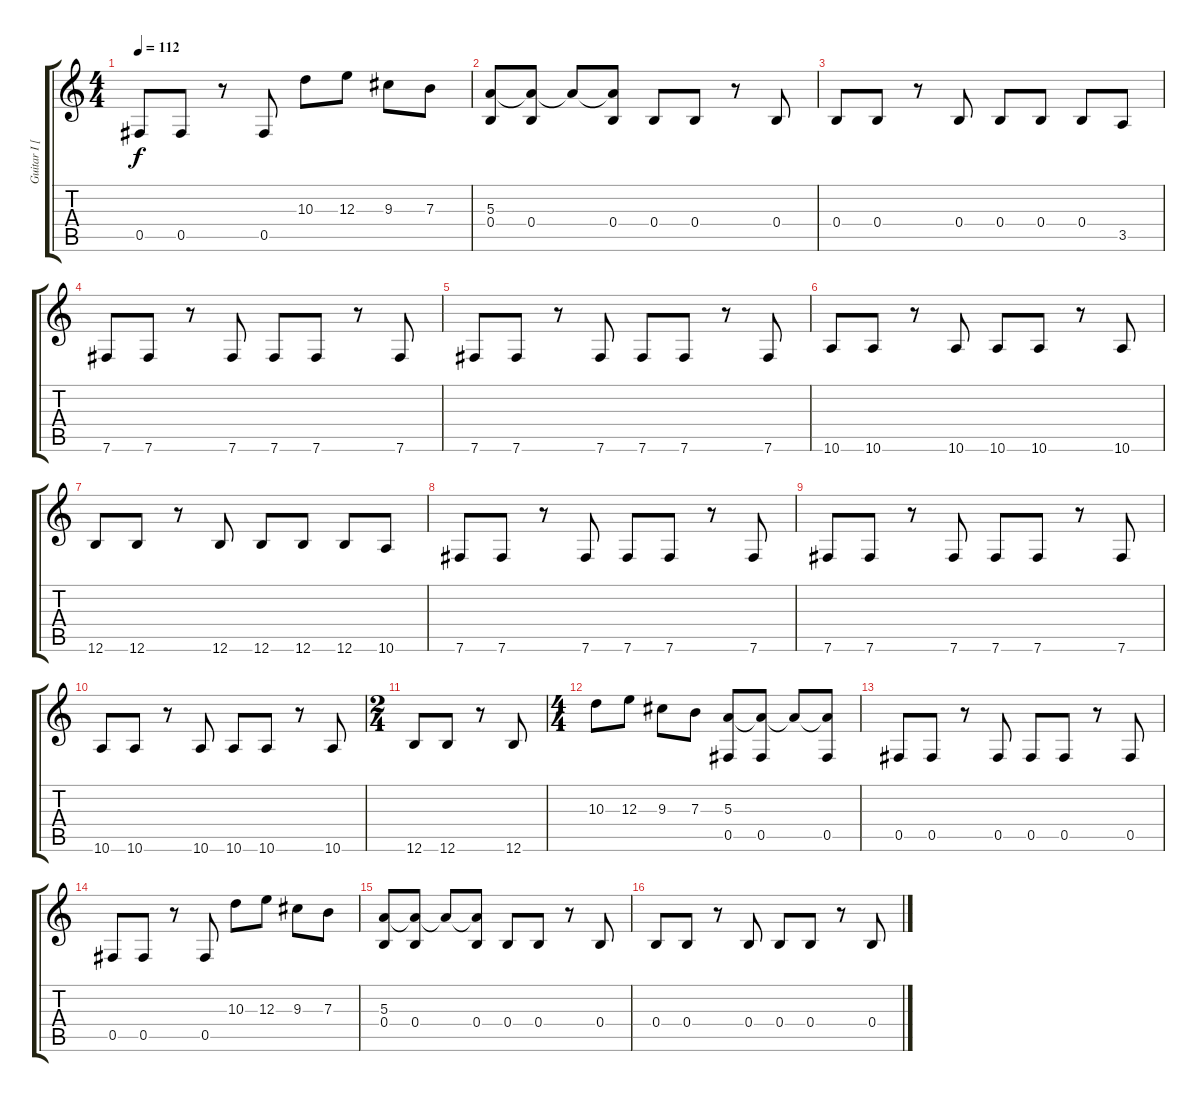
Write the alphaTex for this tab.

\track ("Guitar I [Aaron Turner]" "Guitar I [") {instrument distortionguitar}
\staff {score tabs}
\tuning (Db4 Ab3 E3 B2 Gb2 B1) {hide}
\ts (4 4)
\tempo 112
\clef g2
\ks c
0.5.8{dy f} 0.5.8 r.8 0.5.8 10.3.8 12.3.8 9.3.8 7.3.8 |
(5.3 0.4).8 (5.3{t} 0.4).8 5.3{t}.8 (5.3{t} 0.4).8 0.4.8 0.4.8 r.8 0.4.8 |
0.4.8 0.4.8 r.8 0.4.8 0.4.8 0.4.8 0.4.8 3.5.8 |
7.6.8{volume 16} 7.6.8 r.8 7.6.8 7.6.8 7.6.8 r.8 7.6.8 |
7.6.8 7.6.8 r.8 7.6.8 7.6.8 7.6.8 r.8 7.6.8 |
10.6.8 10.6.8 r.8 10.6.8 10.6.8 10.6.8 r.8 10.6.8 |
12.6.8 12.6.8 r.8 12.6.8 12.6.8 12.6.8 12.6.8 10.6.8 |
7.6.8 7.6.8 r.8 7.6.8 7.6.8 7.6.8 r.8 7.6.8 |
7.6.8 7.6.8 r.8 7.6.8 7.6.8 7.6.8 r.8 7.6.8 |
10.6.8 10.6.8 r.8 10.6.8 10.6.8 10.6.8 r.8 10.6.8 |
\ts (2 4)
12.6.8 12.6.8 r.8 12.6.8 |
\ts (4 4)
10.3.8{volume 11} 12.3.8 9.3.8 7.3.8 (5.3 0.5).8 (5.3{t} 0.5).8 5.3{t}.8 (5.3{t} 0.5).8 |
0.5.8 0.5.8 r.8 0.5.8 0.5.8 0.5.8 r.8 0.5.8 |
0.5.8 0.5.8 r.8 0.5.8 10.3.8 12.3.8 9.3.8 7.3.8 |
(5.3 0.4).8 (5.3{t} 0.4).8 5.3{t}.8 (5.3{t} 0.4).8 0.4.8 0.4.8 r.8 0.4.8 |
0.4.8 0.4.8 r.8 0.4.8 0.4.8 0.4.8 r.8 0.4.8
